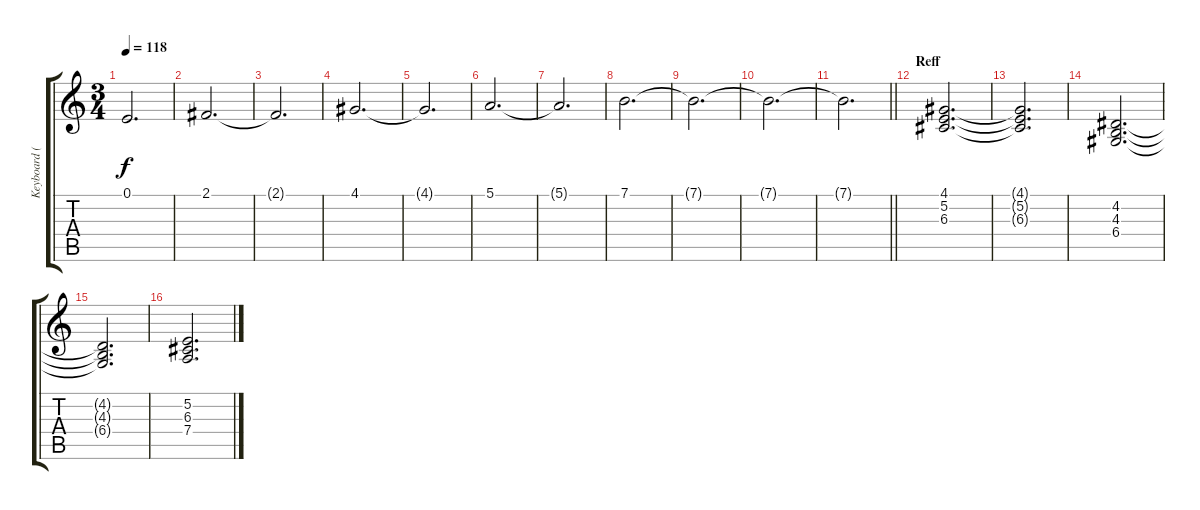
\track ("Keyboard (Ovie)" "Keyboard (") {instrument stringensemble1}
\staff {score tabs}
\tuning (E4 B3 G3 D3 A2 E2) {hide}
\ts (3 4)
\tempo 118
\clef g2
\ks c
0.1{t}.2{d dy f} |
2.1.2{d} |
2.1{t}.2{d} |
4.1.2{d} |
4.1{t}.2{d} |
5.1.2{d} |
5.1{t}.2{d} |
7.1.2{d} |
7.1{t}.2{d} |
7.1{t}.2{d} |
\barLineRight lightlight
7.1{t}.2{d} |
\section ("" "Reff")
(4.1 5.2 6.3).2{d} |
(4.1{t} 5.2{t} 6.3{t}).2{d} |
(4.2 4.3 6.4).2{d} |
(4.2{t} 4.3{t} 6.4{t}).2{d} |
(5.2 6.3 7.4).2{d}
